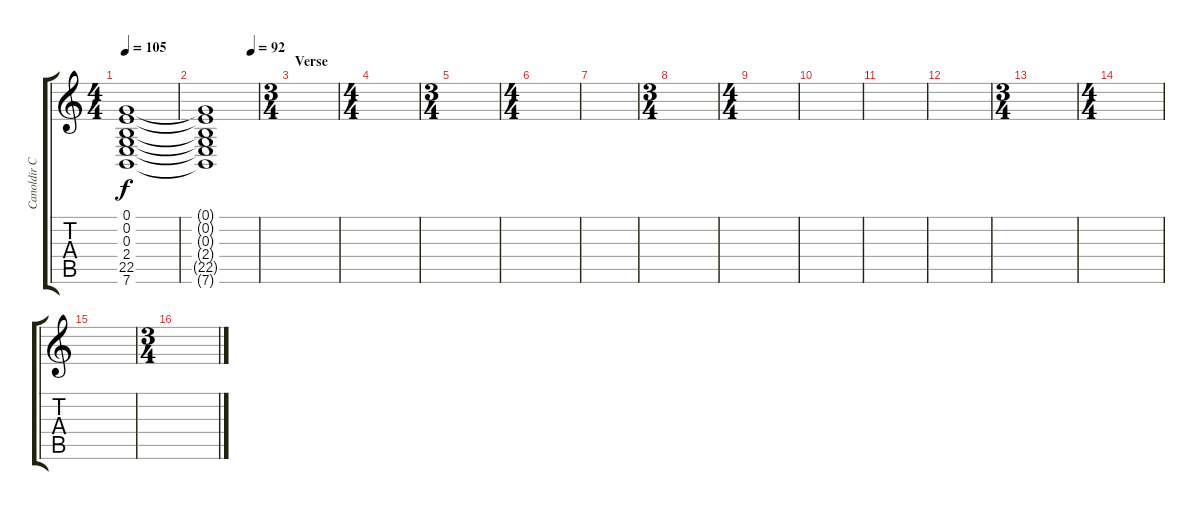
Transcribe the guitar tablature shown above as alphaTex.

\track ("Canoldir Choir" "Canoldir C") {instrument choiraahs}
\staff {score tabs}
\tuning (E4 B3 G3 D3 A2 E2) {hide}
\ts (4 4)
\tempo 105
\clef g2
\ks c
(0.1 0.2 0.3 2.4 22.5 7.6).1{dy f} |
\tempo (92 0.875)
(0.1{t} 0.2{t} 0.3{t} 2.4{t} 22.5{t} 7.6{t}).1 |
\ts (3 4)
\section ("" "Verse")
|
\ts (4 4)
|
\ts (3 4)
|
\ts (4 4)
|
|
\ts (3 4)
|
\ts (4 4)
|
|
|
|
\ts (3 4)
|
\ts (4 4)
|
|
\ts (3 4)
